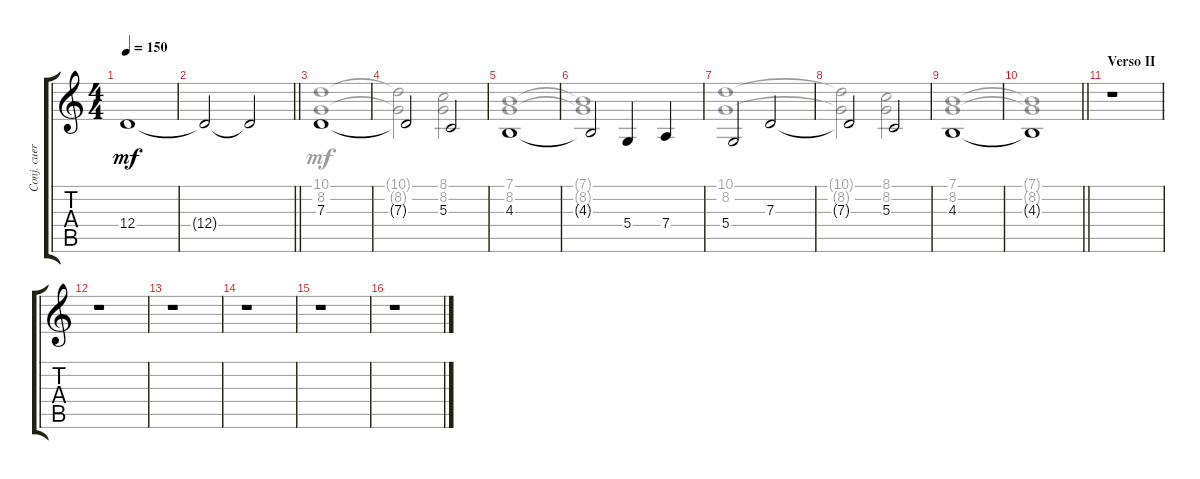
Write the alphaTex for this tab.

\track ("Conj. cuerdas" "Conj. cuer") {instrument stringensemble2}
\staff {score tabs}
\tuning (E4 B3 G3 D3 A2 E2) {hide}
\voice
\ts (4 4)
\tempo 150
\clef g2
\ks c
12.4.1{dy mf} |
\barLineRight lightlight
12.4{t}.2 12.4{t}.2{volume 8} |
7.3.1{volume 13} |
7.3{t}.2 5.3.2 |
4.3.1 |
4.3{t}.2 5.4.4 7.4.4 |
5.4.2 7.3.2 |
7.3{t}.2 5.3.2 |
4.3.1 |
\barLineRight lightlight
4.3{t}.1 |
\section ("" "Verso II")
r.1 |
r.1 |
r.1 |
r.1 |
r.1 |
r.1
\voice
\clef g2
\ottava regular
\simile none
\ks c
|
\barLineRight lightlight
|
(10.1 8.2).1 |
(10.1{t} 8.2{t}).2 (8.1 8.2).2 |
(7.1 8.2).1 |
(7.1{t} 8.2{t}).1 |
(10.1 8.2).1 |
(10.1{t} 8.2{t}).2 (8.1 8.2).2 |
(7.1 8.2).1 |
\barLineRight lightlight
(7.1{t} 8.2{t}).1 |
|
|
|
|
|
